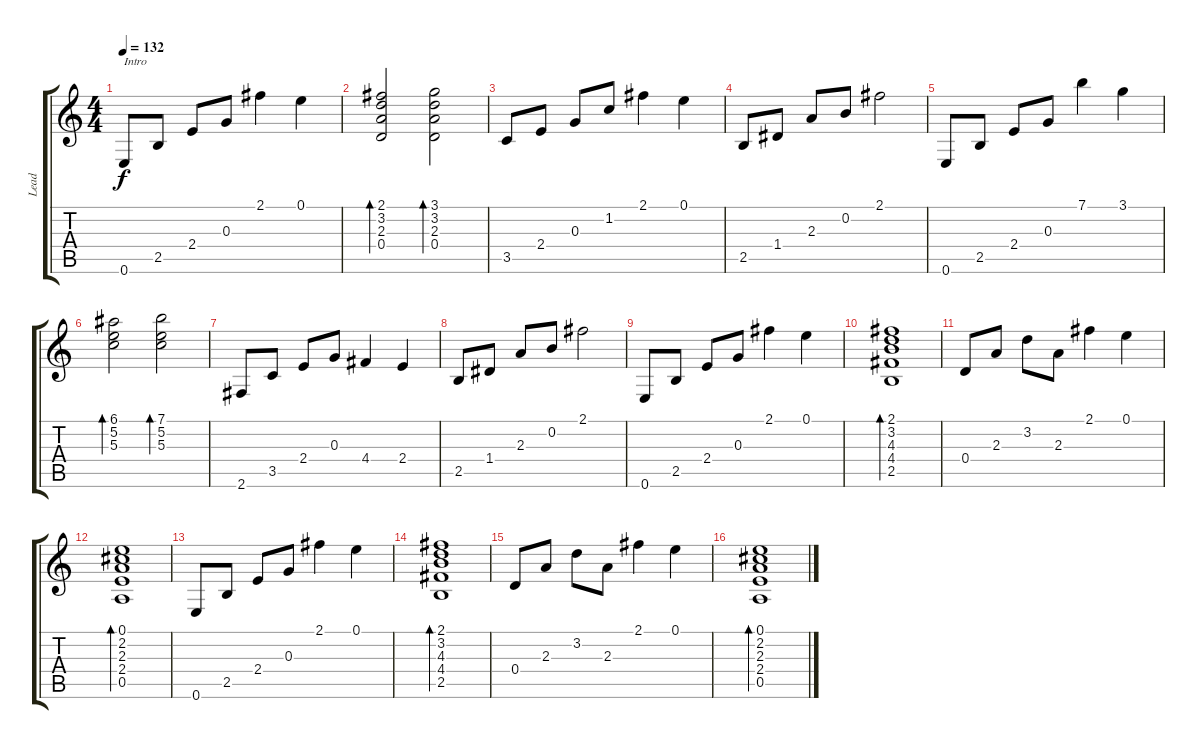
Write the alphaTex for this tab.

\track ("Lead" "Lead") {instrument acousticguitarsteel}
\staff {score tabs}
\tuning (E4 B3 G3 D3 A2 E2) {hide}
\ts (4 4)
\tempo 132
\clef g2
\ks c
0.6.8{txt "Intro" dy f instrument acousticguitarsteel} 2.5.8 2.4.8 0.3.8 2.1.4 0.1.4 |
(2.1 3.2 2.3 0.4).2{bd 30} (3.1 3.2 2.3 0.4).2{bd 30} |
3.5.8 2.4.8 0.3.8 1.2.8 2.1.4 0.1.4 |
2.5.8 1.4.8 2.3.8 0.2.8 2.1.2 |
0.6.8 2.5.8 2.4.8 0.3.8 7.1.4 3.1.4 |
(6.1 5.2 5.3).2{bd 30} (7.1 5.2 5.3).2{bd 30} |
2.6.8 3.5.8 2.4.8 0.3.8 4.4.4 2.4.4 |
2.5.8 1.4.8 2.3.8 0.2.8 2.1.2 |
0.6.8 2.5.8 2.4.8 0.3.8 2.1.4 0.1.4 |
(2.1 3.2 4.3 4.4 2.5).1{bd 30} |
0.4.8 2.3.8 3.2.8 2.3.8 2.1.4 0.1.4 |
(0.1 2.2 2.3 2.4 0.5).1{bd 30} |
0.6.8 2.5.8 2.4.8 0.3.8 2.1.4 0.1.4 |
(2.1 3.2 4.3 4.4 2.5).1{bd 30} |
0.4.8 2.3.8 3.2.8 2.3.8 2.1.4 0.1.4 |
(0.1 2.2 2.3 2.4 0.5).1{bd 30}
